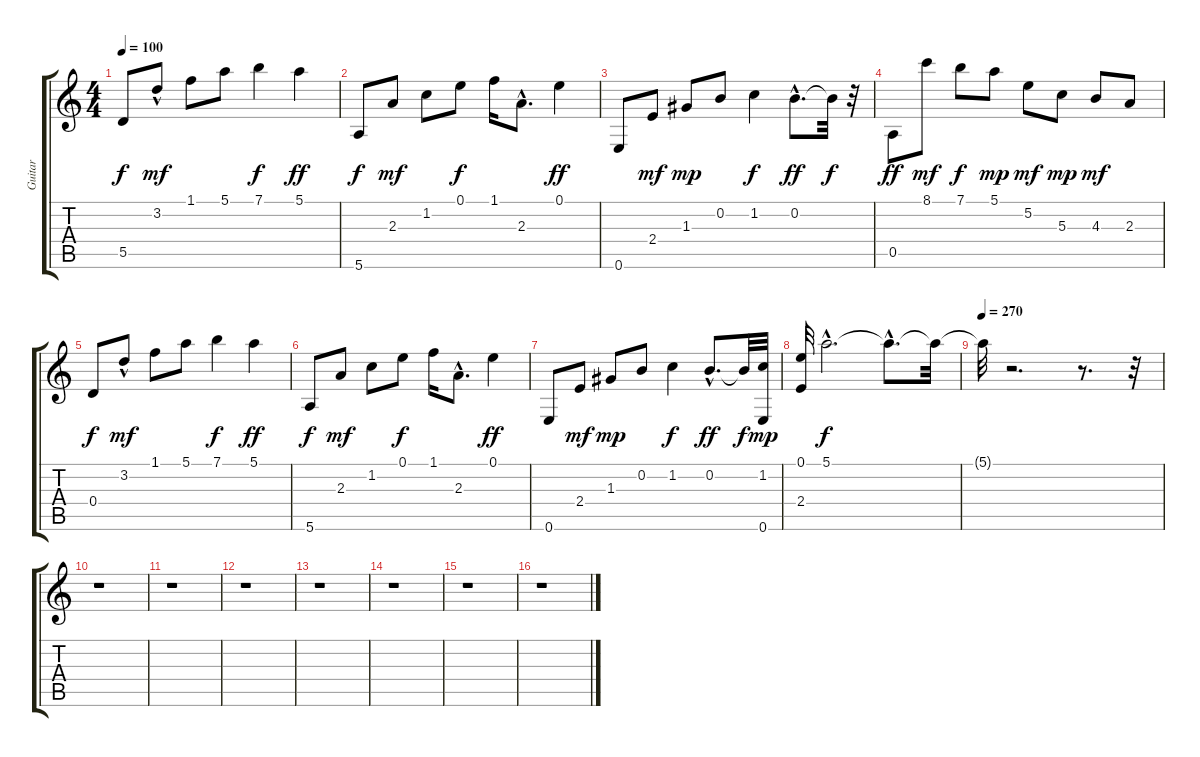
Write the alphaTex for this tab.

\track ("Guitar" "Guitar") {instrument acousticguitarnylon}
\staff {score tabs}
\tuning (E4 B3 G3 D3 A2 E2) {hide}
\ts (4 4)
\tempo 100
\clef g2
\ks c
5.5.8{dy f instrument acousticguitarnylon} 3.2{hac}.8{dy mf} 1.1.8 5.1.8 7.1.4{dy f} 5.1.4{dy ff} |
5.6.8{dy f} 2.3.8{dy mf} 1.2.8 0.1.8{dy f} 1.1.16 2.3{hac}.8{d} 0.1.4{dy ff} |
0.6.8 2.4.8{dy mf} 1.3.8{dy mp} 0.2.8 1.2.4{dy f} 0.2{hac}.8{d dy ff} 0.2{t}.32{dy f} r.32 |
0.5.8{dy ff} 8.1.8{dy mf} 7.1.8{dy f} 5.1.8{dy mp} 5.2.8{dy mf} 5.3.8{dy mp} 4.3.8{dy mf} 2.3.8 |
0.4.8{dy f} 3.2{hac}.8{dy mf} 1.1.8 5.1.8 7.1.4{dy f} 5.1.4{dy ff} |
5.6.8{dy f} 2.3.8{dy mf} 1.2.8 0.1.8{dy f} 1.1.16 2.3{hac}.8{d} 0.1.4{dy ff} |
0.6.8 2.4.8{dy mf} 1.3.8{dy mp} 0.2.8 1.2.4{dy f} 0.2{hac}.8{d dy ff} 0.2{t}.32{dy f} (1.2 0.6).32{dy mp} |
(0.1 2.4).32 5.1{hac}.2{d dy f} 5.1{hac t}.8{d} 5.1{t}.32 |
\tempo 270
5.1{t}.32 r.2{d} r.8{d} r.32 |
r.1 |
r.1 |
r.1 |
r.1 |
r.1 |
r.1 |
r.1
